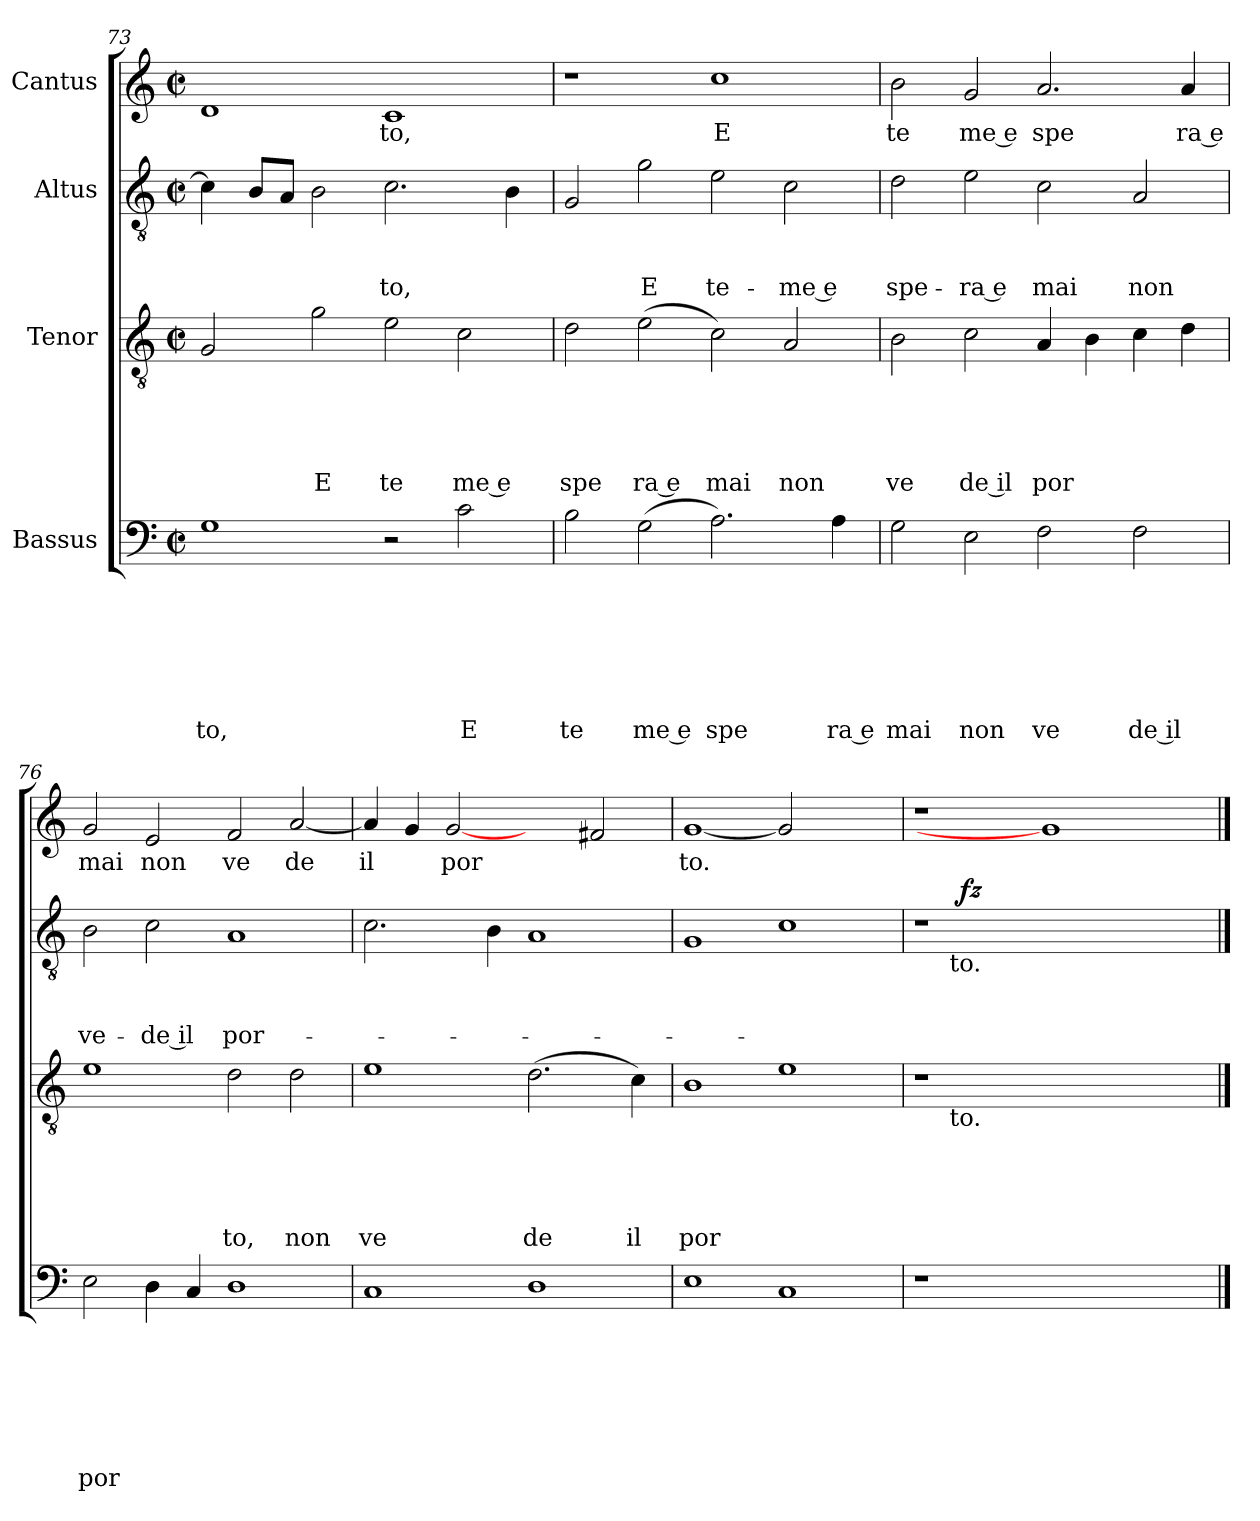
**kern	**text	**text	**text	**text	**text	**text	**text	**kern	**text	**text	**text	**text	**text	**kern	**text	**text	**text	**dynam	**kern	**text
*part4	*part4	*part4	*part4	*part4	*part4	*part4	*part4	*part3	*part3	*part3	*part3	*part3	*part3	*part2	*part2	*part2	*part2	*part2	*part1	*part1
*staff4	*staff4	*staff4	*staff4	*staff4	*staff4	*staff4	*staff4	*staff3	*staff3	*staff3	*staff3	*staff3	*staff3	*staff2	*staff2	*staff2	*staff2	*staff2	*staff1	*staff1
*I"Bassus	*	*	*	*	*	*	*	*I"Tenor	*	*	*	*	*	*I"Altus	*	*	*	*	*I"Cantus	*
*clefF4	*	*	*	*	*	*	*	*clefGv2	*	*	*	*	*	*clefGv2	*	*	*	*	*clefG2	*
*k[]	*	*	*	*	*	*	*	*k[]	*	*	*	*	*	*k[]	*	*	*	*	*k[]	*
*C:	*	*	*	*	*	*	*	*C:	*	*	*	*	*	*C:	*	*	*	*	*C:	*
*M2/2	*	*	*	*	*	*	*	*M2/2	*	*	*	*	*	*M2/2	*	*	*	*	*M2/2	*
*met(c|)	*	*	*	*	*	*	*	*met(c|)	*	*	*	*	*	*met(c|)	*	*	*	*	*met(c|)	*
=73	=73	=73	=73	=73	=73	=73	=73	=73	=73	=73	=73	=73	=73	=73	=73	=73	=73	=73	=73	=73
!	!	!	!	!	!	!	!LO:LY:b	!	!	!	!	!	!	!	!	!	!	!	!	!
1G	.	.	.	.	.	.	to,	2G/	.	.	.	.	.	4c\]	.	.	.	.	1d	.
.	.	.	.	.	.	.	.	.	.	.	.	.	.	8B/L	.	.	.	.	.	.
.	.	.	.	.	.	.	.	.	.	.	.	.	.	8A/J	.	.	.	.	.	.
!	!	!	!	!	!	!	!	!	!	!	!	!	!LO:LY:b	!	!	!	!	!	!	!
.	.	.	.	.	.	.	.	2g\	.	.	.	.	E	2B\	.	.	.	.	.	.
!	!	!	!	!	!	!	!	!	!	!	!	!	!LO:LY:b	!	!	!	!LO:LY:b	!	!	!LO:LY:b
2r	.	.	.	.	.	.	.	2e\	.	.	.	.	te	2.c\	.	.	to,	.	1c	to,
!	!	!	!	!	!	!	!LO:LY:b	!	!	!	!	!	!LO:LY:b:rj	!	!	!	!	!	!	!
2c\	.	.	.	.	.	.	E	2c\	.	.	.	.	me e	.	.	.	.	.	.	.
.	.	.	.	.	.	.	.	.	.	.	.	.	.	4B\	.	.	.	.	.	.
!!LO:LB:g=z
=74	=74	=74	=74	=74	=74	=74	=74	=74	=74	=74	=74	=74	=74	=74	=74	=74	=74	=74	=74	=74
!	!	!	!	!	!	!	!LO:LY:b	!	!	!	!	!	!LO:LY:b	!	!	!	!	!	!	!
2B\	.	.	.	.	.	.	te	2d\	.	.	.	.	spe	2G/	.	.	.	.	1r	.
!	!	!	!	!	!	!	!LO:LY:b:rj	!	!	!	!	!	!LO:LY:b:rj	!	!	!	!LO:LY:b	!	!	!
(<2G\	.	.	.	.	.	.	me e	(<2e\	.	.	.	.	ra e	2g\	.	.	E	.	.	.
!	!	!	!	!	!	!	!LO:LY:b	!	!	!	!	!	!LO:LY:b	!	!	!	!LO:LY:b	!	!	!LO:LY:b
2.A\)	.	.	.	.	.	.	spe	2c\)	.	.	.	.	mai	2e\	.	.	te-	.	1cc	E
!	!	!	!	!	!	!	!	!	!	!	!	!	!LO:LY:b	!	!	!	!LO:LY:b:rj	!	!	!
.	.	.	.	.	.	.	.	2A/	.	.	.	.	non	2c\	.	.	-me e	.	.	.
!	!	!	!	!	!	!	!LO:LY:b:rj	!	!	!	!	!	!	!	!	!	!	!	!	!
4A\	.	.	.	.	.	.	ra e	.	.	.	.	.	.	.	.	.	.	.	.	.
=75	=75	=75	=75	=75	=75	=75	=75	=75	=75	=75	=75	=75	=75	=75	=75	=75	=75	=75	=75	=75
!	!	!	!	!	!	!	!LO:LY:b	!	!	!	!	!	!LO:LY:b	!	!	!	!LO:LY:b	!	!	!LO:LY:b
2G\	.	.	.	.	.	.	mai	2B\	.	.	.	.	ve	2d\	.	.	spe-	.	2b\	te
!	!	!	!	!	!	!	!LO:LY:b	!	!	!	!	!	!LO:LY:b:rj	!	!	!	!LO:LY:b:rj	!	!	!LO:LY:b:rj
2E\	.	.	.	.	.	.	non	2c\	.	.	.	.	de il	2e\	.	.	-ra e	.	2g/	me e
!	!	!	!	!	!	!	!LO:LY:b	!	!	!	!	!	!LO:LY:b	!	!	!	!LO:LY:b	!	!	!LO:LY:b
2F\	.	.	.	.	.	.	ve	4A/	.	.	.	.	por	2c\	.	.	mai	.	2.a/	spe
.	.	.	.	.	.	.	.	4B\	.	.	.	.	.	.	.	.	.	.	.	.
!	!	!	!	!	!	!	!LO:LY:b:rj	!	!	!	!	!	!	!	!	!	!LO:LY:b	!	!	!
2F\	.	.	.	.	.	.	de il	4c\	.	.	.	.	.	2A/	.	.	non	.	.	.
!	!	!	!	!	!	!	!	!	!	!	!	!	!	!	!	!	!	!	!	!LO:LY:b:rj
.	.	.	.	.	.	.	.	4d\	.	.	.	.	.	.	.	.	.	.	4a/	ra e
=76	=76	=76	=76	=76	=76	=76	=76	=76	=76	=76	=76	=76	=76	=76	=76	=76	=76	=76	=76	=76
!	!	!	!	!	!	!	!LO:LY:b	!	!	!	!	!	!	!	!	!	!LO:LY:b	!	!	!LO:LY:b
2E\	.	.	.	.	.	.	por	1e	.	.	.	.	.	2B\	.	.	ve-	.	2g/	mai
!	!	!	!	!	!	!	!	!	!	!	!	!	!	!	!	!	!LO:LY:b:rj	!	!	!LO:LY:b
4D\	.	.	.	.	.	.	.	.	.	.	.	.	.	2c\	.	.	-de il	.	2e/	non
4C/	.	.	.	.	.	.	.	.	.	.	.	.	.	.	.	.	.	.	.	.
!	!	!	!	!	!	!	!	!	!	!	!	!	!LO:LY:b	!	!	!	!LO:LY:b	!	!	!LO:LY:b
1D	.	.	.	.	.	.	.	2d\	.	.	.	.	to,	1A	.	.	por-	.	2f/	ve
!	!	!	!	!	!	!	!	!	!	!	!	!	!LO:LY:b	!	!	!	!	!	!	!LO:LY:b
.	.	.	.	.	.	.	.	2d\	.	.	.	.	non	.	.	.	.	.	[<2a/	de
=77	=77	=77	=77	=77	=77	=77	=77	=77	=77	=77	=77	=77	=77	=77	=77	=77	=77	=77	=77	=77
!	!	!	!	!	!	!	!	!	!	!	!	!	!LO:LY:b	!	!	!	!	!	!	!LO:LY:b:rj
1C	.	.	.	.	.	.	.	1e	.	.	.	.	ve	2.c\	.	.	.	.	4a/]	il
.	.	.	.	.	.	.	.	.	.	.	.	.	.	.	.	.	.	.	4g/	.
!	!	!	!	!	!	!	!	!	!	!	!	!	!	!	!	!	!	!	!	!LO:LY:b
.	.	.	.	.	.	.	.	.	.	.	.	.	.	.	.	.	.	.	[2g	por
.	.	.	.	.	.	.	.	.	.	.	.	.	.	4B\	.	.	.	.	.	.
!	!	!	!	!	!	!	!	!	!	!	!	!	!LO:LY:b	!	!	!	!	!	!	!
1D	.	.	.	.	.	.	.	(<2.d\	.	.	.	.	de	1A	.	.	.	.	2ryy	.
.	.	.	.	.	.	.	.	.	.	.	.	.	.	.	.	.	.	.	2f#/	.
!	!	!	!	!	!	!	!	!	!	!	!	!	!LO:LY:b:rj	!	!	!	!	!	!	!
.	.	.	.	.	.	.	.	4c\)	.	.	.	.	il	.	.	.	.	.	.	.
=78	=78	=78	=78	=78	=78	=78	=78	=78	=78	=78	=78	=78	=78	=78	=78	=78	=78	=78	=78	=78
!	!	!	!	!	!	!	!	!	!	!	!	!	!LO:LY:b	!	!	!	!	!	!	!LO:LY:b
1E	.	.	.	.	.	.	.	1B	.	.	.	.	por	1G	.	.	.	.	[1g	to.
1C	.	.	.	.	.	.	.	1e	.	.	.	.	.	1c	.	.	.	.	2g]	.
.	.	.	.	.	.	.	.	.	.	.	.	.	.	.	.	.	.	.	2ryy	.
=79	=79	=79	=79	=79	=79	=79	=79	=79	=79	=79	=79	=79	=79	=79	=79	=79	=79	=79	=79	=79
*	*	*	*	*	*	*	*	*^	*	*	*	*	*	*^	*	*	*	*	*	*
*	*	*	*	*	*	*	*	*	*	*	*	*	*	*	*	*^	*	*	*	*	*	*
1r	.	.	.	.	.	.	.	1r	8.ryy	.	.	.	.	.	1r	8..ryy	8.ryy	.	.	.	.	1r	.
!	!	!	!	!	!	!	!	!	!	!	!	!	!	!	!	!	!LO:TX:b:t=to.	!	!	!	!	!	!
!	!	!	!	!	!	!	!	!	!LO:TX:b:t=to.	!	!	!	!	!	!	!	!	!	!	!	!	!	!
.	.	.	.	.	.	.	.	.	1ryy	.	.	.	.	.	.	.	1ryy	.	.	.	.	.	.
!	!	!	!	!	!	!	!	!	!	!	!	!	!	!	!	!	!	!	!	!	!LO:DY:a	!	!
.	.	.	.	.	.	.	.	.	.	.	.	.	.	.	.	1ryy	.	.	.	.	fz	.	.
1ryy	.	.	.	.	.	.	.	1ryy	.	.	.	.	.	.	1ryy	.	.	.	.	.	.	1g]	.
.	.	.	.	.	.	.	.	.	2ryy	.	.	.	.	.	.	.	2ryy	.	.	.	.	.	.
.	.	.	.	.	.	.	.	.	.	.	.	.	.	.	.	2ryy	.	.	.	.	.	.	.
.	.	.	.	.	.	.	.	.	4ryy	.	.	.	.	.	.	.	4ryy	.	.	.	.	.	.
.	.	.	.	.	.	.	.	.	.	.	.	.	.	.	.	4ryy	.	.	.	.	.	.	.
.	.	.	.	.	.	.	.	.	16ryy	.	.	.	.	.	.	.	16ryy	.	.	.	.	.	.
.	.	.	.	.	.	.	.	.	.	.	.	.	.	.	.	32ryy	.	.	.	.	.	.	.
*	*	*	*	*	*	*	*	*v	*v	*	*	*	*	*	*	*	*	*	*	*	*	*	*
*	*	*	*	*	*	*	*	*	*	*	*	*	*	*v	*v	*v	*	*	*	*	*	*
==	==	==	==	==	==	==	==	==	==	==	==	==	==	==	==	==	==	==	==	==
*-	*-	*-	*-	*-	*-	*-	*-	*-	*-	*-	*-	*-	*-	*-	*-	*-	*-	*-	*-	*-
